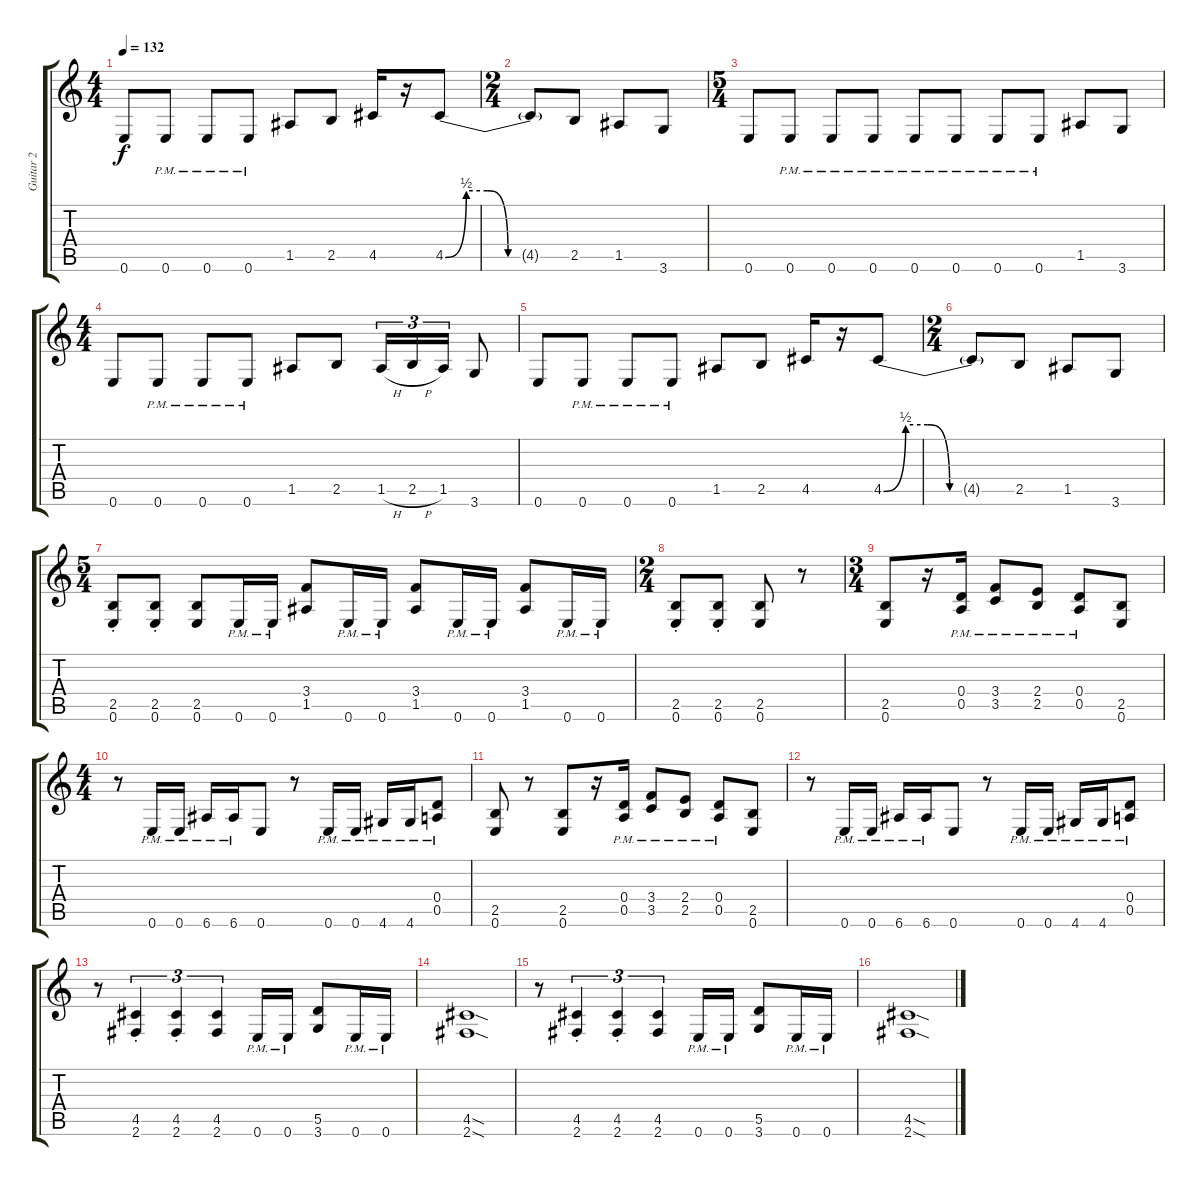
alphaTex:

\track ("Guitar 2" "Guitar 2") {instrument distortionguitar}
\staff {score tabs}
\tuning (E4 B3 G3 D3 A2 E2) {hide}
\ts (4 4)
\tempo 132
\clef g2
\ks c
0.6.8{dy f} 0.6{pm}.8 0.6{pm}.8 0.6{pm}.8 1.5.8 2.5.8 4.5.16 r.16 4.5{be (custom 0 0 10 2 20 2 30 0 60 0)}.8 |
\ts (2 4)
4.5{t}.8 2.5.8 1.5.8 3.6.8 |
\ts (5 4)
0.6.8 0.6{pm}.8 0.6{pm}.8 0.6{pm}.8 0.6{pm}.8 0.6{pm}.8 0.6{pm}.8 0.6{pm}.8 1.5.8 3.6.8 |
\ts (4 4)
0.6.8 0.6{pm}.8 0.6{pm}.8 0.6{pm}.8 1.5.8 2.5.8 1.5{h}.16{tu (3 2)} 2.5{h}.16{tu (3 2)} 1.5.16{tu (3 2)} 3.6.8 |
0.6.8 0.6{pm}.8 0.6{pm}.8 0.6{pm}.8 1.5.8 2.5.8 4.5.16 r.16 4.5{be (custom 0 0 10 2 20 2 30 0 60 0)}.8 |
\ts (2 4)
4.5{t}.8 2.5.8 1.5.8 3.6.8 |
\ts (5 4)
(2.5{st} 0.6{st}).8 (2.5{st} 0.6{st}).8 (2.5 0.6).8 0.6{pm}.16 0.6{pm}.16 (3.4 1.5).8 0.6{pm}.16 0.6{pm}.16 (3.4 1.5).8 0.6{pm}.16 0.6{pm}.16 (3.4 1.5).8 0.6{pm}.16 0.6{pm}.16 |
\ts (2 4)
(2.5{st} 0.6{st}).8 (2.5{st} 0.6{st}).8 (2.5 0.6).8 r.8 |
\ts (3 4)
(2.5 0.6).8 r.16 (0.4{pm} 0.5{pm}).16 (3.4{pm} 3.5{pm}).8 (2.4{pm} 2.5{pm}).8 (0.4{pm} 0.5{pm}).8 (2.5 0.6).8 |
\ts (4 4)
r.8 0.6{pm}.16 0.6{pm}.16 6.6{pm}.16 6.6{pm}.16 0.6.8 r.8 0.6{pm}.16 0.6{pm}.16 4.6{pm}.16 4.6{pm}.16 (0.4{pm} 0.5).8 |
(2.5 0.6).8 r.8 (2.5 0.6).8 r.16 (0.4{pm} 0.5{pm}).16 (3.4{pm} 3.5{pm}).8 (2.4{pm} 2.5{pm}).8 (0.4{pm} 0.5{pm}).8 (2.5 0.6).8 |
r.8 0.6{pm}.16 0.6{pm}.16 6.6{pm}.16 6.6{pm}.16 0.6.8 r.8 0.6{pm}.16 0.6{pm}.16 4.6{pm}.16 4.6{pm}.16 (0.4{pm} 0.5).8 |
r.8 (4.5{st} 2.6{st}).4{tu (3 2)} (4.5{st} 2.6{st}).4{tu (3 2)} (4.5 2.6).4{tu (3 2)} 0.6{pm}.16 0.6{pm}.16 (5.5 3.6).8 0.6{pm}.16 0.6{pm}.16 |
(4.5{sod} 2.6{sod}).1 |
r.8 (4.5{st} 2.6{st}).4{tu (3 2)} (4.5{st} 2.6{st}).4{tu (3 2)} (4.5 2.6).4{tu (3 2)} 0.6{pm}.16 0.6{pm}.16 (5.5 3.6).8 0.6{pm}.16 0.6{pm}.16 |
(4.5{sod} 2.6{sod}).1
